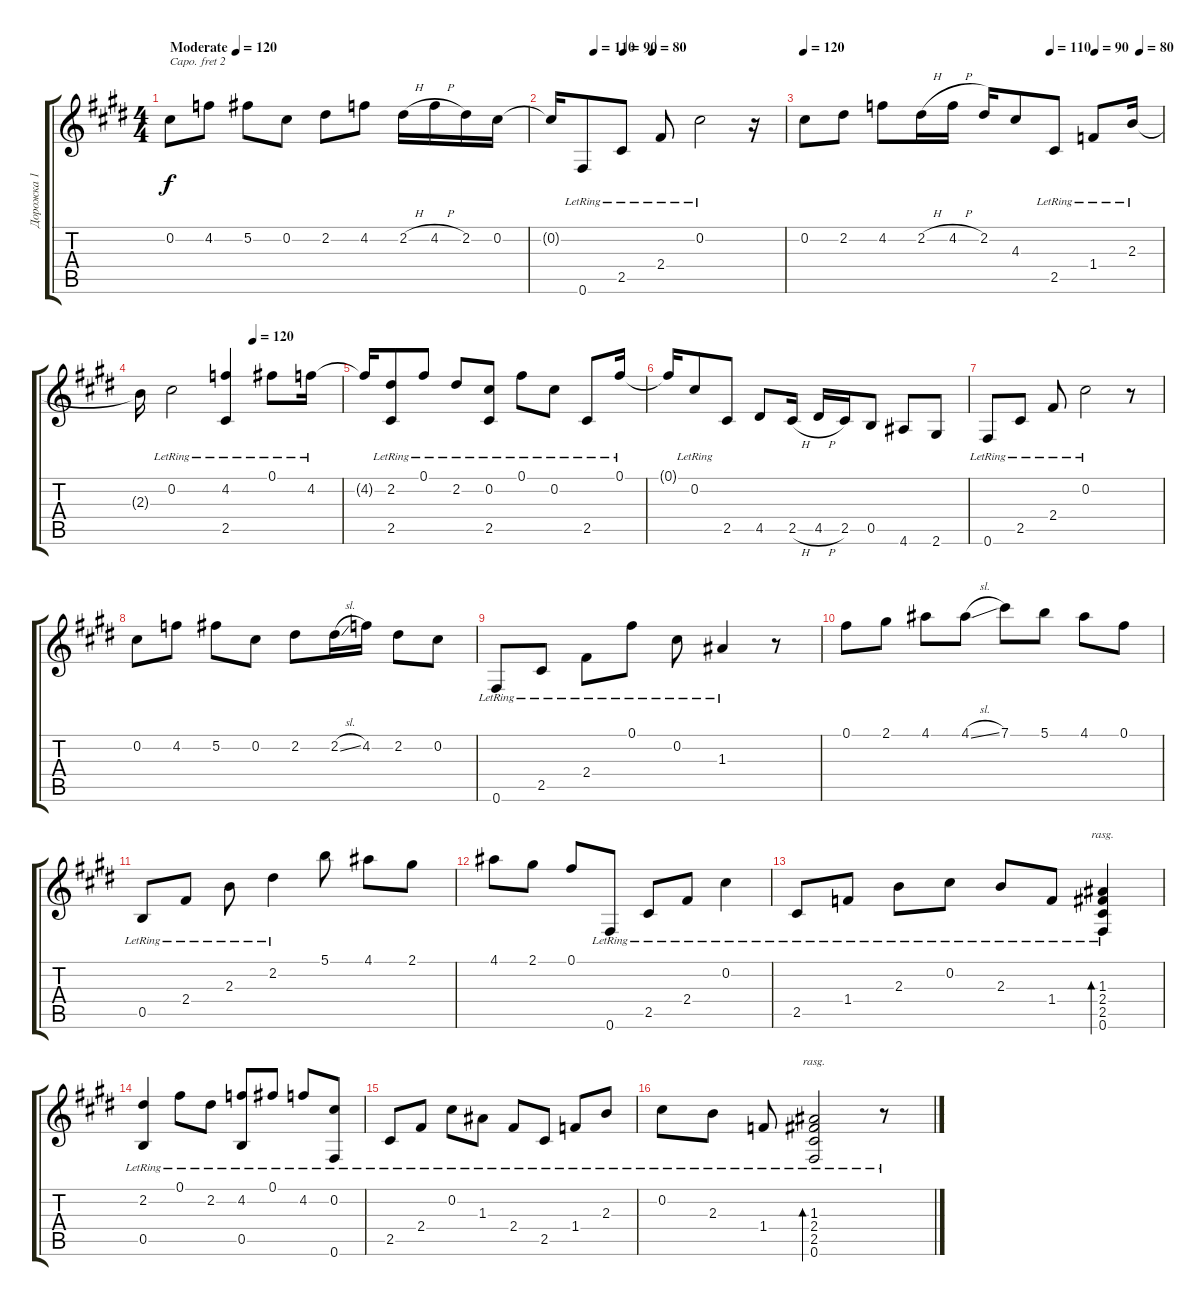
\track ("Дорожка 1" "Дорожка 1") {instrument acousticguitarnylon}
\staff {score tabs}
\capo 2
\tuning (E4 B3 G3 D3 A2 E2) {hide}
\ts (4 4)
\tempo (120 "Moderate")
\clef g2
\ks e
0.2.8{dy f instrument acousticguitarnylon} 4.2.8 5.2.8 0.2.8 2.2.8 4.2.8 2.2{h}.16 4.2{h}.16 2.2.16 0.2.16 |
\tempo (110 0.1875)
\tempo (90 0.3125)
\tempo (80 0.4375)
0.2{t}.16 0.6{lr}.8 2.5{lr}.8 2.4{lr}.8 0.2{lr}.2 r.16 |
\tempo 120
\tempo (110 0.6875)
\tempo (90 0.8125)
\tempo (80 0.9375)
0.2.8 2.2.8 4.2.8 2.2{h}.16 4.2{h}.16 2.2.16 4.3.8 2.5{lr}.8 1.4{lr}.8 2.3{lr}.16 |
\tempo (120 0.5625)
2.3{t}.16 0.2{lr}.2 (4.2{lr} 2.5).4 0.1{lr}.8 4.2{lr}.16 |
4.2{t}.16 (2.2{lr} 2.5).8 0.1{lr}.8 2.2{lr}.8 (0.2{lr} 2.5{lr}).8 0.1{lr}.8 0.2{lr}.8 2.5{lr}.8 0.1{lr}.16 |
0.1{t}.16 0.2{lr}.8 2.5.8 4.5.8 2.5{h}.16 4.5{h}.16 2.5.16 0.5.8 4.6.8 2.6.8 |
0.6{lr}.8 2.5{lr}.8 2.4{lr}.8 0.2{lr}.2 r.8 |
0.2.8 4.2.8 5.2.8 0.2.8 2.2.8 2.2{sl}.16 4.2.16 2.2.8 0.2.8 |
0.6{lr}.8 2.5{lr}.8 2.4{lr}.8 0.1{lr}.8 0.2{lr}.8 1.3{lr}.4 r.8 |
0.1.8 2.1.8 4.1.8 4.1{sl}.8 7.1.8 5.1.8 4.1.8 0.1.8 |
0.5{lr}.8 2.4{lr}.8 2.3{lr}.8 2.2{lr}.4 5.1.8 4.1.8 2.1.8 |
4.1.8 2.1.8 0.1.8 0.6{lr}.8 2.5{lr}.8 2.4{lr}.8 0.2{lr}.4 |
2.5{lr}.8 1.4{lr}.8 2.3{lr}.8 0.2{lr}.8 2.3{lr}.8 1.4{lr}.8 (1.3 2.4{lr} 2.5 0.6).4{bd 60 rasg ii} |
(2.2{lr} 0.5).4 0.1{lr}.8 2.2{lr}.8 (4.2{lr} 0.5).8 0.1{lr}.8 4.2{lr}.8 (0.2{lr} 0.6).8 |
2.5{lr}.8 2.4{lr}.8 0.2{lr}.8 1.3{lr}.8 2.4{lr}.8 2.5{lr}.8 1.4{lr}.8 2.3{lr}.8 |
0.2{lr}.8 2.3{lr}.8 1.4{lr}.8 (1.3 2.4{lr} 2.5 0.6).2{bd 60 rasg ii} r.8
